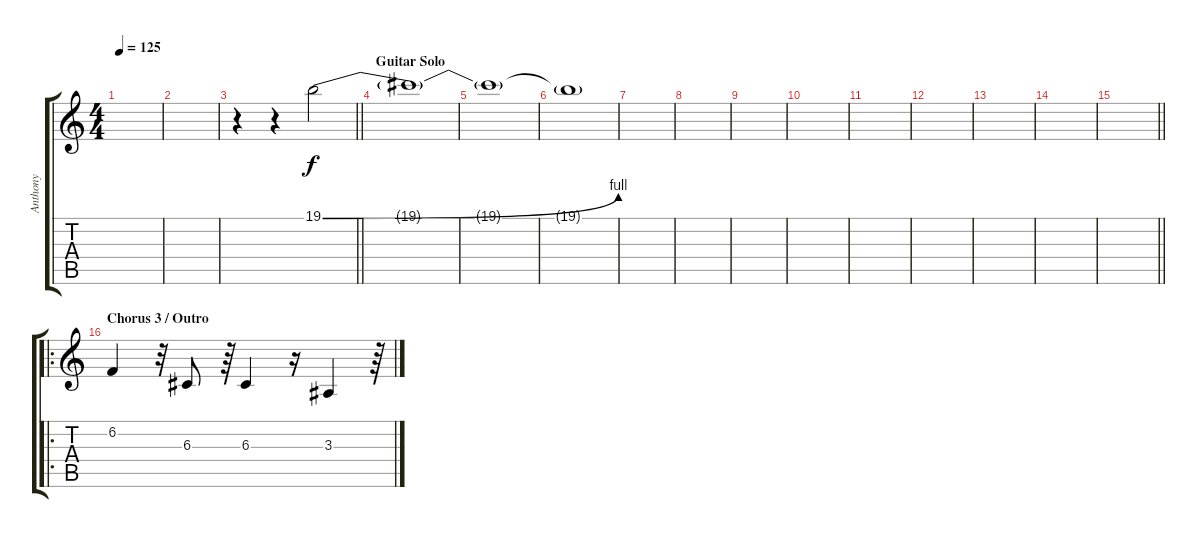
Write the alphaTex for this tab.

\track ("Anthony" "Anthony") {instrument flute}
\staff {score tabs}
\tuning (E4 B3 G3 D3 A2 E2) {hide}
\ts (4 4)
\tempo 125
\clef g2
\ks c
|
|
\barLineRight lightlight
r.4 r.4 19.1{be (bend 0 0 60 4)}.2 |
\section ("" "Guitar Solo")
19.1{t}.1 |
19.1{t}.1 |
19.1{t}.1 |
|
|
|
|
|
|
|
|
\barLineRight lightlight
|
\ro
\section ("" "Chorus 3 / Outro")
6.2.4 r.32 6.3.8 r.64 6.3.4 r.16 3.3.4 r.64
